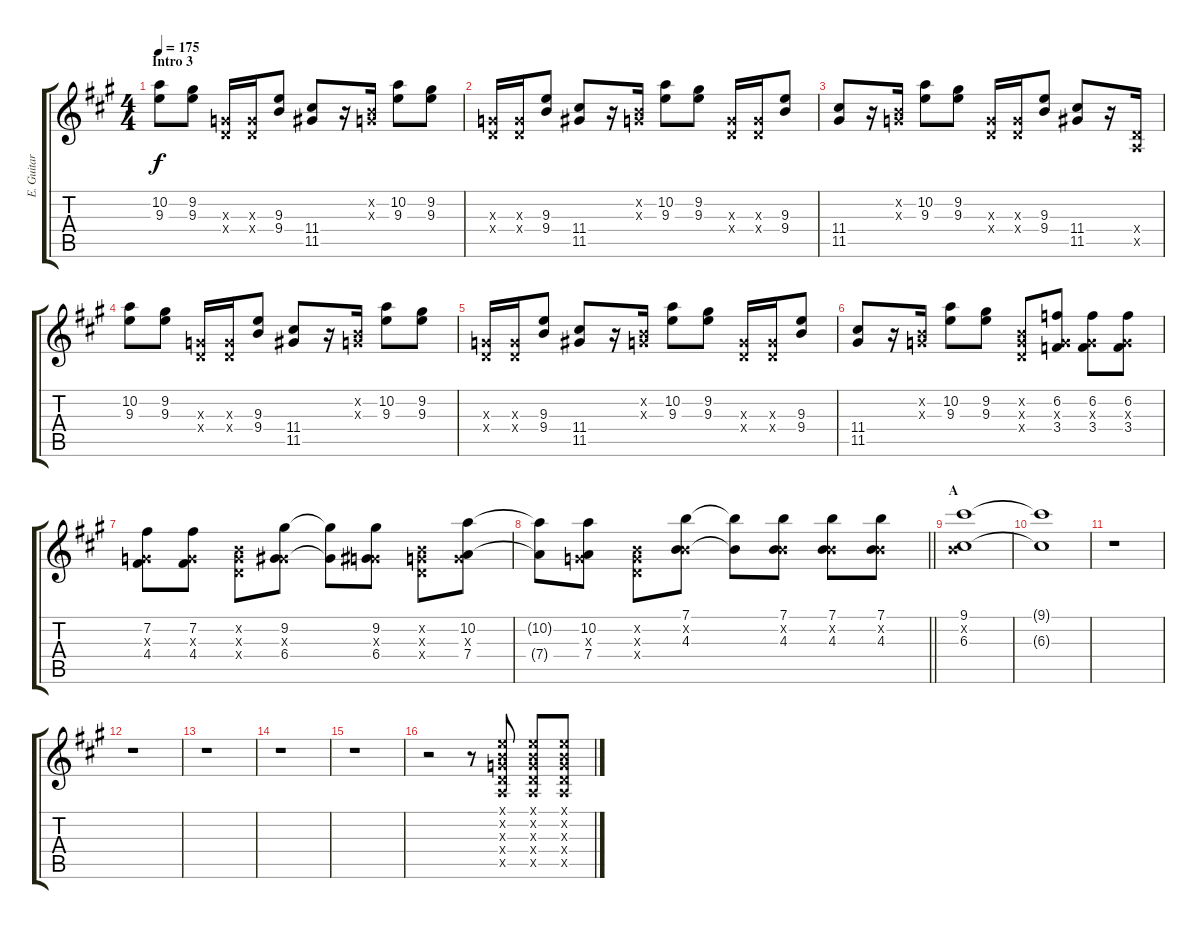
\track ("E. Guitar II" "E. Guitar ") {instrument overdrivenguitar}
\staff {score tabs}
\tuning (E4 B3 G3 D3 A2 E2) {hide}
\ts (4 4)
\section ("" "Intro 3")
\tempo 175
\clef g2
\ks a
(10.2 9.3).8{dy f} (9.2 9.3).8 (0.3{x} 0.4{x}).16 (0.3{x} 0.4{x}).16 (9.3 9.4).8 (11.4 11.5).8 r.16 (0.2{x} 0.3{x}).16 (10.2 9.3).8 (9.2 9.3).8 |
(0.3{x} 0.4{x}).16 (0.3{x} 0.4{x}).16 (9.3 9.4).8 (11.4 11.5).8 r.16 (0.2{x} 0.3{x}).16 (10.2 9.3).8 (9.2 9.3).8 (0.3{x} 0.4{x}).16 (0.3{x} 0.4{x}).16 (9.3 9.4).8 |
(11.4 11.5).8 r.16 (0.2{x} 0.3{x}).16 (10.2 9.3).8 (9.2 9.3).8 (0.3{x} 0.4{x}).16 (0.3{x} 0.4{x}).16 (9.3 9.4).8 (11.4 11.5).8 r.16 (0.4{x} 0.5{x}).16 |
(10.2 9.3).8 (9.2 9.3).8 (0.3{x} 0.4{x}).16 (0.3{x} 0.4{x}).16 (9.3 9.4).8 (11.4 11.5).8 r.16 (0.2{x} 0.3{x}).16 (10.2 9.3).8 (9.2 9.3).8 |
(0.3{x} 0.4{x}).16 (0.3{x} 0.4{x}).16 (9.3 9.4).8 (11.4 11.5).8 r.16 (0.2{x} 0.3{x}).16 (10.2 9.3).8 (9.2 9.3).8 (0.3{x} 0.4{x}).16 (0.3{x} 0.4{x}).16 (9.3 9.4).8 |
(11.4 11.5).8 r.16 (0.2{x} 0.3{x}).16 (10.2 9.3).8 (9.2 9.3).8 (0.2{x} 0.3{x} 0.4{x}).8 (6.2 0.3{x} 3.4).8 (6.2 0.3{x} 3.4).8 (6.2 0.3{x} 3.4).8 |
(7.2 0.3{x} 4.4).8 (7.2 0.3{x} 4.4).8 (0.2{x} 0.3{x} 0.4{x}).8 (9.2 0.3{x} 6.4).8 (9.2{t} 6.4{t}).8 (9.2 0.3{x} 6.4).8 (0.2{x} 0.3{x} 0.4{x}).8 (10.2 0.3{x} 7.4).8 |
\barLineRight lightlight
(10.2{t} 7.4{t}).8 (10.2 0.3{x} 7.4).8 (0.2{x} 0.3{x} 0.4{x}).8 (7.1 0.2{x} 4.3).8 (7.1{t} 4.3{t}).8 (7.1 0.2{x} 4.3).8 (7.1 0.2{x} 4.3).8 (7.1 0.2{x} 4.3).8 |
\section ("" "A")
(9.1 0.2{x} 6.3).1 |
(9.1{t} 6.3{t}).1 |
r.1 |
r.1 |
r.1 |
r.1 |
r.1 |
r.2 r.8 (0.1{x} 0.2{x} 0.3{x} 0.4{x} 0.5{x}).8 (0.1{x} 0.2{x} 0.3{x} 0.4{x} 0.5{x}).8 (0.1{x} 0.2{x} 0.3{x} 0.4{x} 0.5{x}).8
